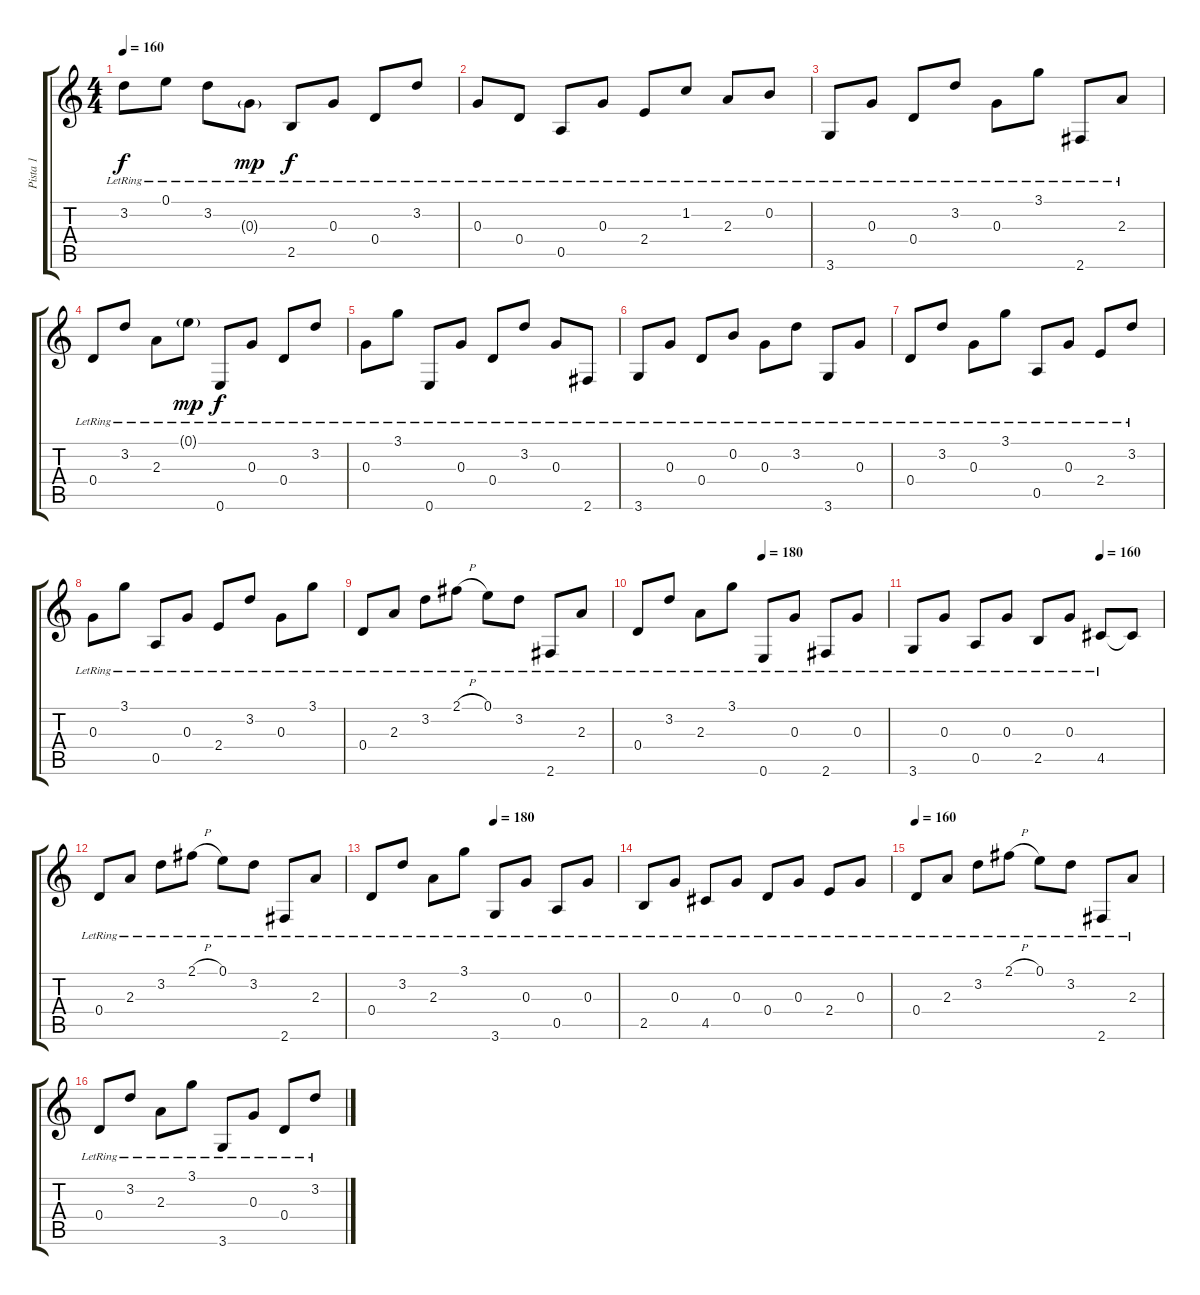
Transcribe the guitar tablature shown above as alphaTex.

\track ("Pista 1" "Pista 1") {instrument acousticguitarsteel}
\staff {score tabs}
\tuning (E4 B3 G3 D3 A2 E2) {hide}
\ts (4 4)
\tempo 160
\clef g2
\ks c
3.2{lr}.8{dy f} 0.1{lr}.8 3.2{lr}.8 0.3{g lr}.8{dy mp} 2.5{lr}.8{dy f} 0.3{lr}.8 0.4{lr}.8 3.2{lr}.8 |
0.3{lr}.8 0.4{lr}.8 0.5{lr}.8 0.3{lr}.8 2.4{lr}.8 1.2{lr}.8 2.3{lr}.8 0.2{lr}.8 |
3.6{lr}.8 0.3{lr}.8 0.4{lr}.8 3.2{lr}.8 0.3{lr}.8 3.1{lr}.8 2.6{lr}.8 2.3{lr}.8 |
0.4{lr}.8 3.2{lr}.8 2.3{lr}.8 0.1{g lr}.8{dy mp} 0.6{lr}.8{dy f} 0.3{lr}.8 0.4{lr}.8 3.2{lr}.8 |
0.3{lr}.8 3.1{lr}.8 0.6{lr}.8 0.3{lr}.8 0.4{lr}.8 3.2{lr}.8 0.3{lr}.8 2.6{lr}.8 |
3.6{lr}.8 0.3{lr}.8 0.4{lr}.8 0.2{lr}.8 0.3{lr}.8 3.2{lr}.8 3.6{lr}.8 0.3{lr}.8 |
0.4{lr}.8 3.2{lr}.8 0.3{lr}.8 3.1{lr}.8 0.5{lr}.8 0.3{lr}.8 2.4{lr}.8 3.2{lr}.8 |
0.3{lr}.8 3.1{lr}.8 0.5{lr}.8 0.3{lr}.8 2.4{lr}.8 3.2{lr}.8 0.3{lr}.8 3.1{lr}.8 |
0.4{lr}.8 2.3{lr}.8 3.2{lr}.8 2.1{h lr}.8 0.1{lr}.8 3.2{lr}.8 2.6{lr}.8 2.3{lr}.8 |
\tempo (180 0.5)
0.4{lr}.8 3.2{lr}.8 2.3{lr}.8 3.1{lr}.8 0.6{lr}.8 0.3{lr}.8 2.6{lr}.8 0.3{lr}.8 |
\tempo (160 0.75)
3.6{lr}.8 0.3{lr}.8 0.5{lr}.8 0.3{lr}.8 2.5{lr}.8 0.3{lr}.8 4.5{lr}.8 4.5{t}.8 |
0.4{lr}.8 2.3{lr}.8 3.2{lr}.8 2.1{h lr}.8 0.1{lr}.8 3.2{lr}.8 2.6{lr}.8 2.3{lr}.8 |
\tempo (180 0.5)
0.4{lr}.8 3.2{lr}.8 2.3{lr}.8 3.1{lr}.8 3.6{lr}.8 0.3{lr}.8 0.5{lr}.8 0.3{lr}.8 |
2.5{lr}.8 0.3{lr}.8 4.5{lr}.8 0.3{lr}.8 0.4{lr}.8 0.3{lr}.8 2.4{lr}.8 0.3{lr}.8 |
\tempo 160
0.4{lr}.8 2.3{lr}.8 3.2{lr}.8 2.1{h lr}.8 0.1{lr}.8 3.2{lr}.8 2.6{lr}.8 2.3{lr}.8 |
0.4{lr}.8 3.2{lr}.8 2.3{lr}.8 3.1{lr}.8 3.6{lr}.8 0.3{lr}.8 0.4{lr}.8 3.2{lr}.8
